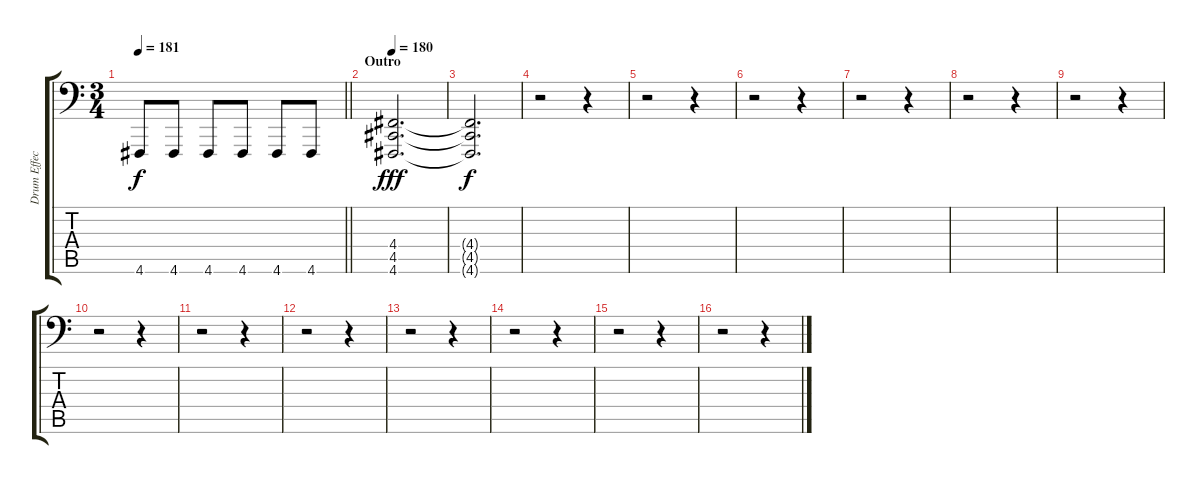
\track ("Drum Effect/Synth" "Drum Effec") {instrument gunshot}
\staff {score tabs}
\tuning (E3 B2 G2 D2 A1 D1) {hide}
\ts (3 4)
\tempo 181
\clef f4
\barLineRight lightlight
\ks c
4.6.8{dy f} 4.6.8 4.6.8 4.6.8 4.6.8 4.6.8 |
\section ("" "Outro")
\tempo 180
(4.4 4.5 4.6).2{d dy fff} |
(4.4{t} 4.5{t} 4.6{t}).2{d dy f} |
r.2 r.4 |
r.2 r.4 |
r.2 r.4 |
r.2 r.4 |
r.2 r.4 |
r.2 r.4 |
r.2 r.4 |
r.2 r.4 |
r.2 r.4 |
r.2 r.4 |
r.2 r.4 |
r.2 r.4 |
r.2 r.4
